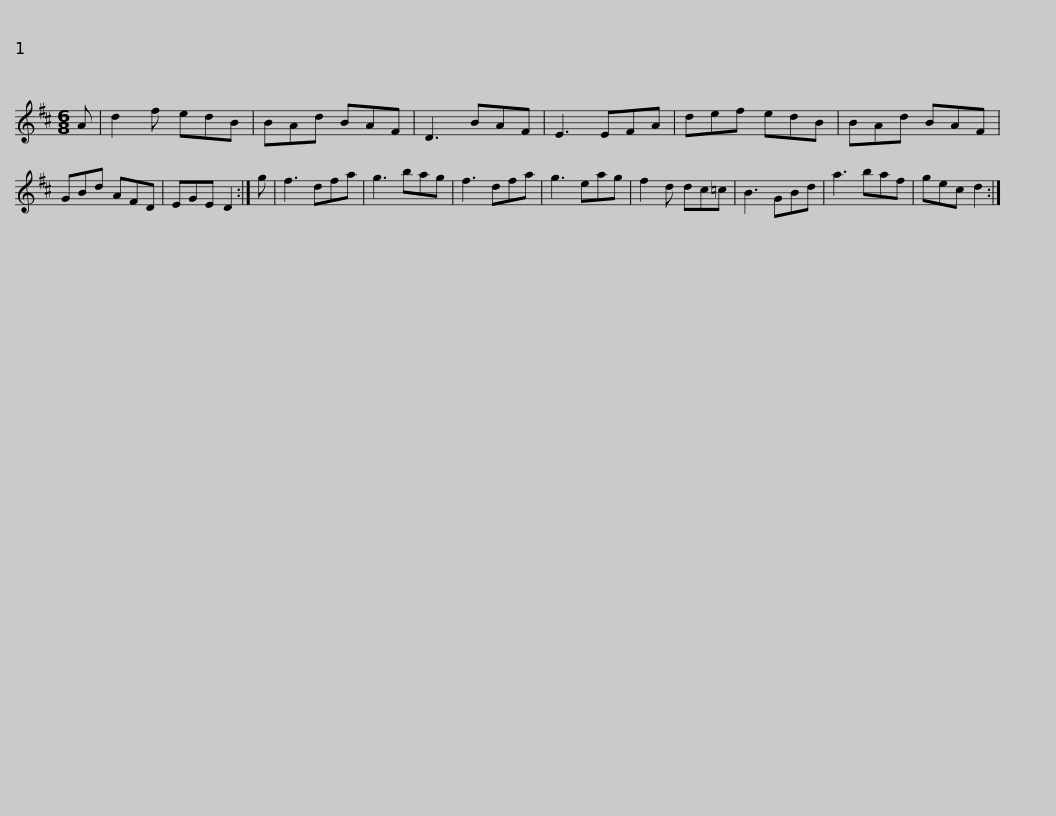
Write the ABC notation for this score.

X:1
L:1/8
M:6/8
I:linebreak $
K:D
V:1 treble
V:1
 A | d2 f edB | BAd BAF | D3 BAF | E3 EFA | %5
 def edB | BAd BAF | GBd AFD | EGE D2 :|$ g | %10
 f3 dfa | g3 bag | f3 dfa | g3 eag | f2 d dc=c | %15
 B3 GBd | a3 baf | gec d2 :| %18
